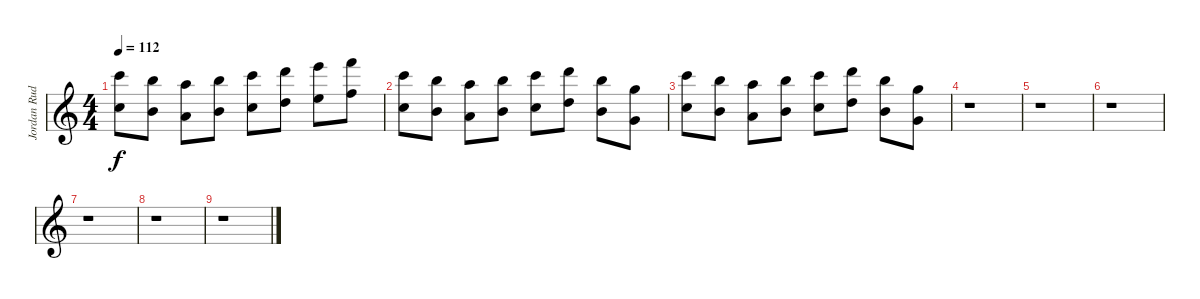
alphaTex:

\track ("Jordan Rudess" "Jordan Rud") {instrument lead2sawtooth}
\staff {score}
\tuning (E4 B3 G3 D3 A2 E2 B1) {hide}
\ts (4 4)
\tempo 112
\clef g2
\ks c
(20.1 22.4).8{dy f instrument stringensemble1} (19.1 21.4).8 (17.1 19.4).8 (19.1 21.4).8 (20.1 22.4).8 (22.1 24.4).8 (24.1 26.4).8 (25.1 27.4).8 |
(20.1 22.4).8{instrument stringensemble1} (19.1 21.4).8 (17.1 19.4).8 (19.1 21.4).8 (20.1 22.4).8 (22.1 24.4).8 (19.1 21.4).8 (20.2 22.5).8 |
(20.1 22.4).8{instrument stringensemble1} (19.1 21.4).8 (17.1 19.4).8 (19.1 21.4).8 (20.1 22.4).8 (22.1 24.4).8 (19.1 21.4).8 (20.2 22.5).8 |
r.1 |
r.1 |
r.1 |
r.1 |
r.1 |
r.1
